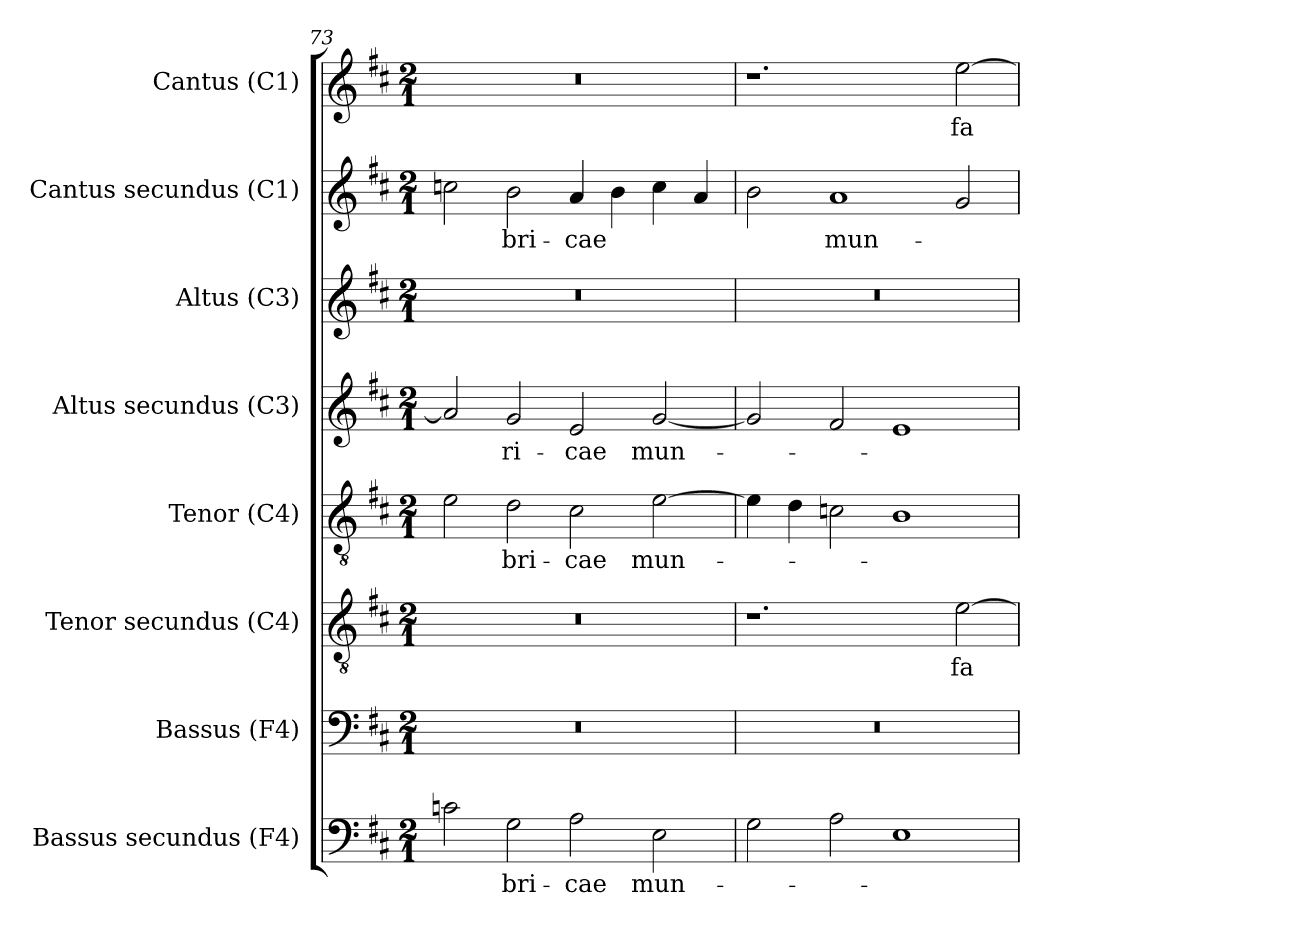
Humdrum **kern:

**kern	**text	**kern	**kern	**text	**kern	**text	**kern	**text	**kern	**kern	**text	**kern	**text
*part8	*part8	*part7	*part6	*part6	*part5	*part5	*part4	*part4	*part3	*part2	*part2	*part1	*part1
*staff8	*staff8	*staff7	*staff6	*staff6	*staff5	*staff5	*staff4	*staff4	*staff3	*staff2	*staff2	*staff1	*staff1
*I"Bassus secundus (F4)	*	*I"Bassus (F4)	*I"Tenor secundus (C4)	*	*I"Tenor (C4)	*	*I"Altus secundus (C3)	*	*I"Altus (C3)	*I"Cantus secundus (C1)	*	*I"Cantus (C1)	*
*I'B2	*	*I'B.	*I'T2	*	*I'T.	*	*I'A2	*	*I'A.	*I'C2	*	*I'C.	*
!!LO:LB:g=z
*clefF4	*	*clefF4	*clefGv2	*	*clefGv2	*	*clefG2	*	*clefG2	*clefG2	*	*clefG2	*
*	*	*	*	*	*ITrd7c12	*	*	*	*	*	*	*	*
*k[f#c#]	*	*k[f#c#]	*k[f#c#]	*	*k[f#c#]	*	*k[f#c#]	*	*k[f#c#]	*k[f#c#]	*	*k[f#c#]	*
*D:	*	*D:	*D:	*	*D:	*	*D:	*	*D:	*D:	*	*D:	*
*M2/1	*	*M2/1	*M2/1	*	*M2/1	*	*M2/1	*	*M2/1	*M2/1	*	*M2/1	*
=73	=73	=73	=73	=73	=73	=73	=73	=73	=73	=73	=73	=73	=73
!	!	!LO:N:vis=1	!LO:N:vis=1	!	!	!	!	!	!LO:N:vis=1	!	!	!LO:N:vis=1	!
2ci\	.	0r	0r	.	2Ei\	.	2ai/]	.	0r	2ccni\	.	0r	.
!	!LO:LY:b:color=#000000	!	!	!	!	!	!	!	!	!	!	!	!
!	!	!	!	!	!	!LO:LY:b:color=#000000	!	!	!	!	!	!	!
!	!	!	!	!	!	!	!	!LO:LY:b:color=#000000	!	!	!	!	!
!	!	!	!	!	!	!	!	!	!	!	!LO:LY:b:color=#000000	!	!
2Gi\	-bri-	.	.	.	2Di\	-bri-	2gi/	-ri-	.	2bi\	-bri-	.	.
!	!LO:LY:b:color=#000000	!	!	!	!	!	!	!	!	!	!	!	!
!	!	!	!	!	!	!LO:LY:b:color=#000000	!	!	!	!	!	!	!
!	!	!	!	!	!	!	!	!LO:LY:b:color=#000000	!	!	!	!	!
!	!	!	!	!	!	!	!	!	!	!	!LO:LY:b:color=#000000	!	!
2Ai\	-cae	.	.	.	2C#i\	-cae	2ei/	-cae	.	4ai/	-cae	.	.
.	.	.	.	.	.	.	.	.	.	4bi\	.	.	.
!	!LO:LY:b:color=#000000	!	!	!	!	!	!	!	!	!	!	!	!
!	!	!	!	!	!	!LO:LY:b:color=#000000	!	!	!	!	!	!	!
!	!	!	!	!	!	!	!	!LO:LY:b:color=#000000	!	!	!	!	!
2Ei\	mun-	.	.	.	[2Ei\	mun-	[2gi/	mun-	.	4cci\	.	.	.
.	.	.	.	.	.	.	.	.	.	4ai/	.	.	.
=74	=74	=74	=74	=74	=74	=74	=74	=74	=74	=74	=74	=74	=74
!	!	!LO:N:vis=1	!	!	!	!	!	!	!LO:N:vis=1	!	!	!	!
2Gi\	.	0r	1.r	.	4Ei\]	.	2gi/]	.	0r	2bi\	.	1.r	.
.	.	.	.	.	4Di\	.	.	.	.	.	.	.	.
!	!	!	!	!	!	!	!	!	!	!	!LO:LY:b:color=#000000	!	!
2Ai\	.	.	.	.	2Ci\	.	2f#i/	.	.	1ai	mun-	.	.
1Ei	.	.	.	.	1BBi	.	1ei	.	.	.	.	.	.
!	!	!	!	!LO:LY:b:color=#000000	!	!	!	!	!	!	!	!	!
!	!	!	!	!	!	!	!	!	!	!	!	!	!LO:LY:b:color=#000000
.	.	.	[2ei\	fa-	.	.	.	.	.	2gi/	.	[2eei\	fa-
=	=	=	=	=	=	=	=	=	=	=	=	=	=
*-	*-	*-	*-	*-	*-	*-	*-	*-	*-	*-	*-	*-	*-
